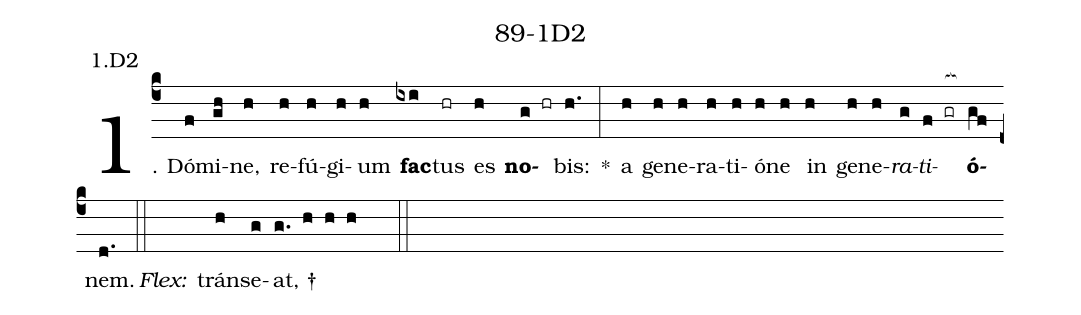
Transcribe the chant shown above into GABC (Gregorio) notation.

name: 89-1D2;
annotation: 1.D2;
%%
(c4)1. Dó(f)mi(gh)ne,(h) re(h)fú(h)gi(h)um(h) <b>fac</b>(ixi)tus(hr) es(h) <b>no</b>(g hr)bis:(h.) *(:) a(h) ge(h)ne(h)ra(h)ti(h)ó(h)ne(h) in(h) ge(h)ne(h)<i>ra</i>(g)<i>ti</i>(f gr[ocb:1{])<b>ó</b>(gf[ocb:0}])nem.(d.) (::)
<i>Flex:</i>()  tráns(h)e(g)at, †(g. h h h  ::)
